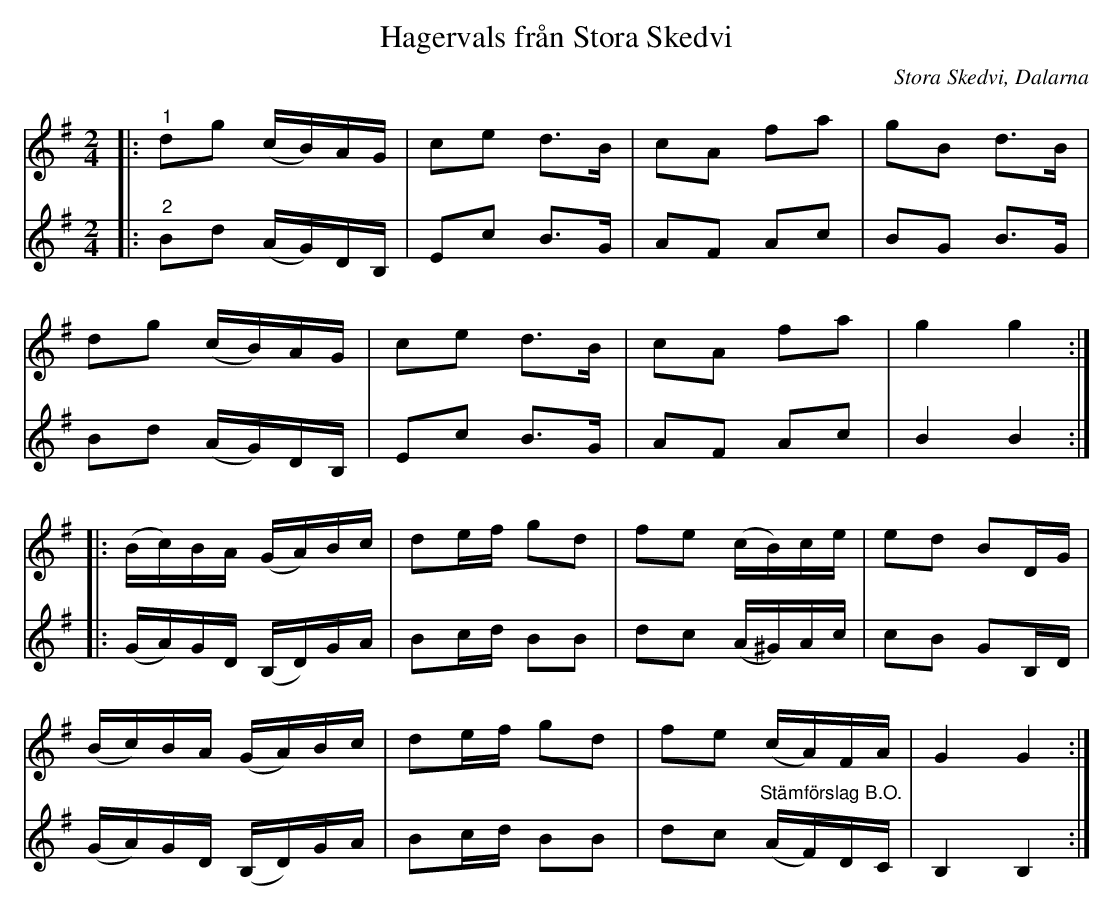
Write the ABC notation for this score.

X:1
T:Hagervals från Stora Skedvi
O:Stora Skedvi, Dalarna
L:1/16
M:2/4
K:G
V:1
|:"^1" d2g2 (cB)AG | c2e2 d2>B2 | c2A2 f2a2 | g2B2 d2>B2 |
d2g2 (cB)AG | c2e2 d2>B2 | c2A2 f2a2 | g4 g4 ::
(Bc)BA (GA)Bc | d2ef g2d2 | f2e2 (cB)ce | e2d2 B2DG |
(Bc)BA (GA)Bc | d2ef g2d2 | f2e2 (cA)FA | G4 G4 :|
V:2
|:"^2" B2d2 (AG)DB, | E2c2 B2>G2 | A2F2 A2c2 | B2G2 B2>G2 |
B2d2 (AG)DB, | E2c2 B2>G2 | A2F2 A2c2 | B4 B4 ::
(GA)GD (B,D)GA | B2cd B2B2 | d2c2 (A^G)Ac | c2B2 G2B,D |
(GA)GD (B,D)GA | B2cd B2B2 | d2c2"^Stämförslag B.O." (AF)DC | B,4 B,4 :|
